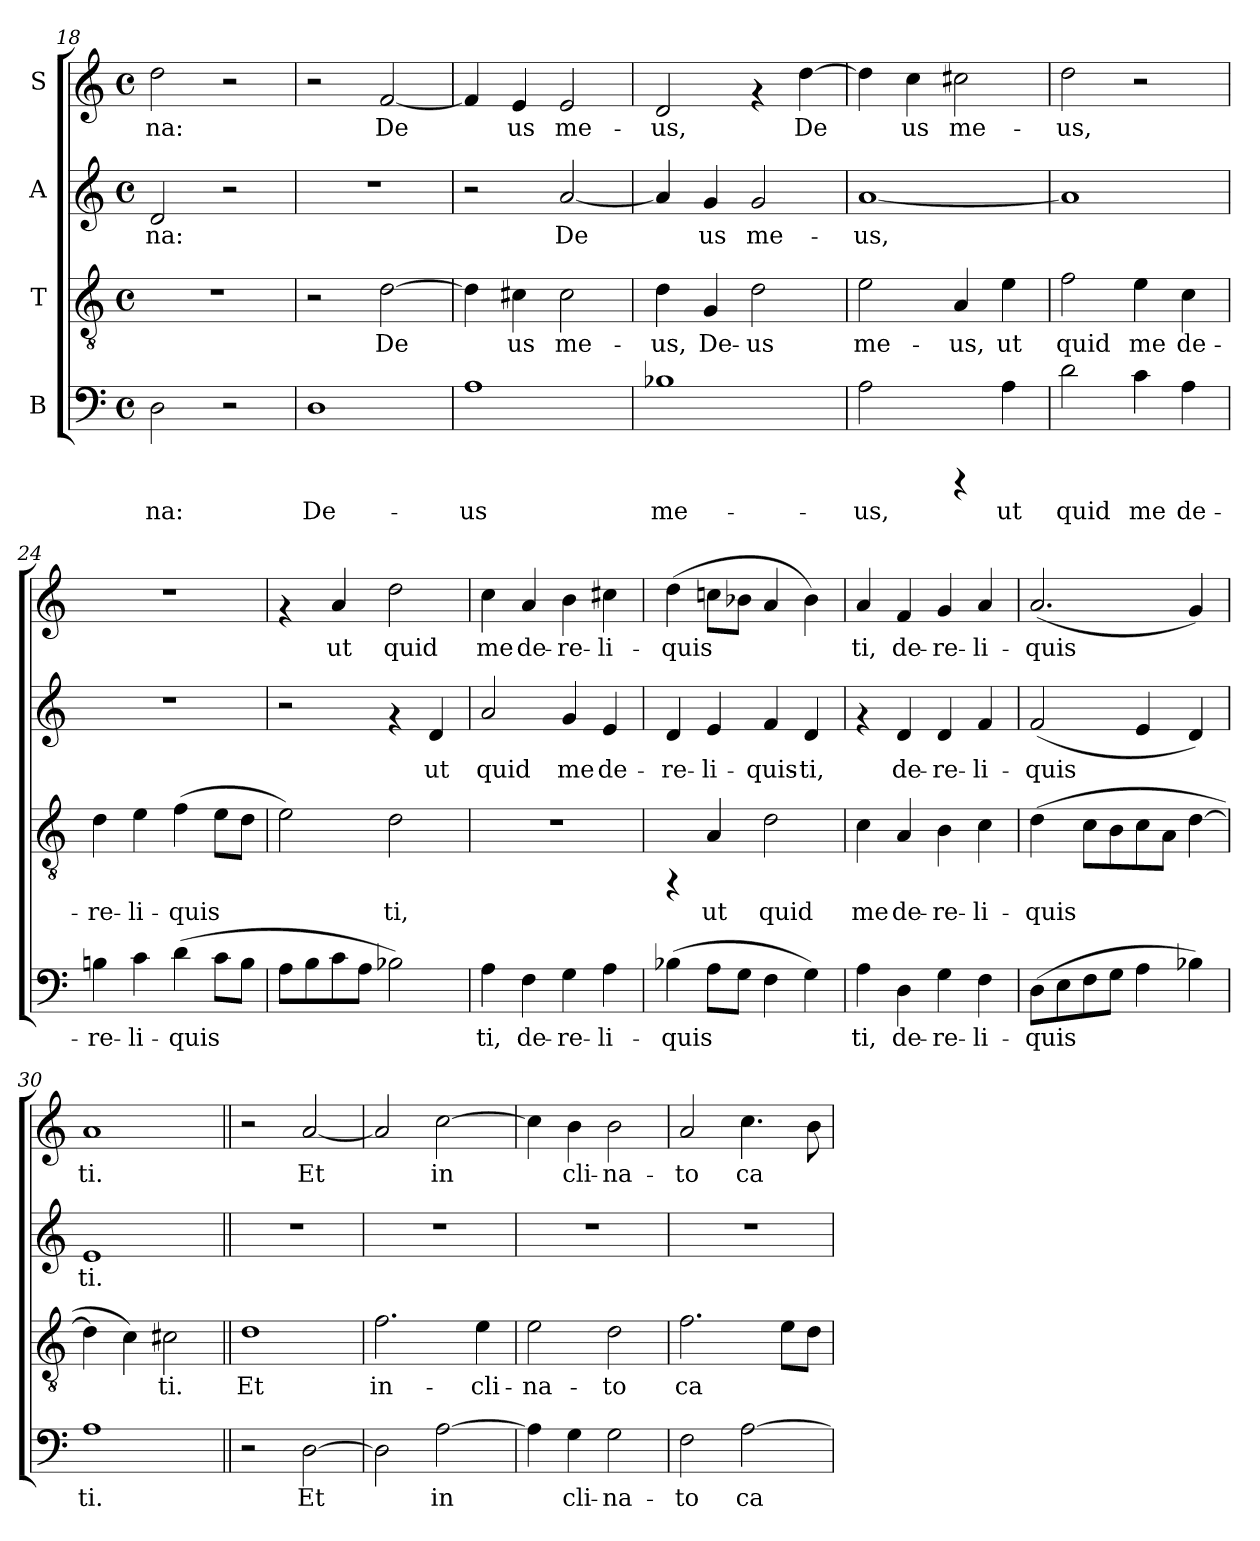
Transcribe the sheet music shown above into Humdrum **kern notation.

**kern	**text	**kern	**text	**kern	**text	**kern	**text
*part4	*part4	*part3	*part3	*part2	*part2	*part1	*part1
*staff4	*staff4	*staff3	*staff3	*staff2	*staff2	*staff1	*staff1
*I"B	*	*I"T	*	*I"A	*	*I"S	*
*clefF4	*	*clefGv2	*	*clefG2	*	*clefG2	*
*k[]	*	*k[]	*	*k[]	*	*k[]	*
*C:	*	*C:	*	*C:	*	*C:	*
*M4/4	*	*M4/4	*	*M4/4	*	*M4/4	*
*met(c)	*	*met(c)	*	*met(c)	*	*met(c)	*
=18	=18	=18	=18	=18	=18	=18	=18
!	!LO:LY:b:cj	!	!	!	!LO:LY:b:cj	!	!LO:LY:b:cj
2D\	-na:	1r	.	2d/	-na:	2dd\	-na:
2r	.	.	.	2r	.	2r	.
!!LO:PB:g=z
=19	=19	=19	=19	=19	=19	=19	=19
!	!LO:LY:b:cj	!	!	!	!	!	!
1D	De-	2r	.	1r	.	2r	.
!	!	!	!LO:LY:b:cj	!	!	!	!LO:LY:b:cj
.	.	[>2d\	De-	.	.	[<2f/	De-
=20	=20	=20	=20	=20	=20	=20	=20
!	!LO:LY:b:cj	!	!LO:LY:b:cj	!	!	!	!LO:LY:b:cj
1A	-us	4d\]	--	2r	.	4f/]	--
!	!	!	!LO:LY:b:cj	!	!	!	!LO:LY:b:cj
.	.	4c#X\	-us	.	.	4e/	-us
!	!	!	!LO:LY:b:cj	!	!LO:LY:b:cj	!	!LO:LY:b:cj
.	.	2c#\	me-	[<2a/	De-	2e/	me-
=21	=21	=21	=21	=21	=21	=21	=21
!	!LO:LY:b:cj	!	!LO:LY:b:cj	!	!LO:LY:b:cj	!	!LO:LY:b:cj
1B-X	me-	4d\	-us,	4a/]	--	2d/	-us,
!	!	!	!LO:LY:b:cj	!	!LO:LY:b:cj	!	!
.	.	4G/	De-	4g/	-us	.	.
!	!	!	!LO:LY:b:cj	!	!LO:LY:b:cj	!	!
.	.	2d\	-us	2g/	me-	4rf	.
!	!	!	!	!	!	!	!LO:LY:b:cj
.	.	.	.	.	.	[>4dd\	De-
=22	=22	=22	=22	=22	=22	=22	=22
!	!LO:LY:b:cj	!	!LO:LY:b:cj	!	!LO:LY:b:cj	!	!LO:LY:b:cj
2A\	-us,	2e\	me-	[<1a	-us,	4dd\]	--
!	!	!	!	!	!	!	!LO:LY:b:cj
.	.	.	.	.	.	4cc\	-us
!	!	!	!LO:LY:b:cj	!	!	!	!LO:LY:b:cj
4rCCC	.	4A/	-us,	.	.	2cc#X\	me-
!	!LO:LY:b:cj	!	!LO:LY:b:cj	!	!	!	!
4A\	ut	4e\	ut	.	.	.	.
=23	=23	=23	=23	=23	=23	=23	=23
!	!LO:LY:b:cj	!	!LO:LY:b:cj	!	!LO:LY:b:cj	!	!LO:LY:b:cj
2d\	quid	2f\	quid	1a]	.	2dd\	-us,
!	!LO:LY:b:cj	!	!LO:LY:b:cj	!	!	!	!
4c\	me	4e\	me	.	.	2r	.
!	!LO:LY:b:cj	!	!LO:LY:b:cj	!	!	!	!
4A\	de-	4c\	de-	.	.	.	.
=24	=24	=24	=24	=24	=24	=24	=24
!	!LO:LY:b:cj	!	!LO:LY:b:cj	!	!	!	!
4Bn\	-re-	4d\	-re-	1r	.	1r	.
!	!LO:LY:b:cj	!	!LO:LY:b:cj	!	!	!	!
4c\	-li-	4e\	-li-	.	.	.	.
!	!LO:LY:b:cj	!	!LO:LY:b:cj	!	!	!	!
(>4d\	-quis-	(>4f\	-quis-	.	.	.	.
!	!LO:LY:b:cj	!	!LO:LY:b:cj	!	!	!	!
8c\L	--	8e\L	--	.	.	.	.
!	!LO:LY:b:cj	!	!LO:LY:b:cj	!	!	!	!
8B\J	--	8d\J	--	.	.	.	.
=25	=25	=25	=25	=25	=25	=25	=25
!	!LO:LY:b:cj	!	!LO:LY:b:cj	!	!	!	!
8A\L	--	2e\)	--	2r	.	4rf	.
!	!LO:LY:b:cj	!	!	!	!	!	!
8B\	--	.	.	.	.	.	.
!	!LO:LY:b:cj	!	!	!	!	!	!LO:LY:b:cj
8c\	--	.	.	.	.	4a/	ut
!	!LO:LY:b:cj	!	!	!	!	!	!
8A\J	--	.	.	.	.	.	.
!	!LO:LY:b:cj	!	!LO:LY:b:cj	!	!	!	!LO:LY:b:cj
2B-X\)	--	2d\	-ti,	4rf	.	2dd\	quid
!	!	!	!	!	!LO:LY:b:cj	!	!
.	.	.	.	4d/	ut	.	.
!!LO:LB:g=z
=26	=26	=26	=26	=26	=26	=26	=26
!	!LO:LY:b:cj	!	!	!	!LO:LY:b:cj	!	!LO:LY:b:cj
4A\	-ti,	1r	.	2a/	quid	4cc\	me
!	!LO:LY:b:cj	!	!	!	!	!	!LO:LY:b:cj
4F\	de-	.	.	.	.	4a/	de-
!	!LO:LY:b:cj	!	!	!	!LO:LY:b:cj	!	!LO:LY:b:cj
4G\	-re-	.	.	4g/	me	4b\	-re-
!	!LO:LY:b:cj	!	!	!	!LO:LY:b:cj	!	!LO:LY:b:cj
4A\	-li-	.	.	4e/	de-	4cc#X\	-li-
=27	=27	=27	=27	=27	=27	=27	=27
!	!LO:LY:b:cj	!	!	!	!LO:LY:b:cj	!	!LO:LY:b:cj
(>4B-X\	-quis-	4rFF	.	4d/	-re-	(>4dd\	-quis-
!	!LO:LY:b:cj	!	!LO:LY:b:cj	!	!LO:LY:b:cj	!	!LO:LY:b:cj
8A\L	--	4A/	ut	4e/	-li-	8ccn\L	--
!	!LO:LY:b:cj	!	!	!	!	!	!LO:LY:b:cj
8G\J	--	.	.	.	.	8b-X\J	--
!	!LO:LY:b:cj	!	!LO:LY:b:cj	!	!LO:LY:b:cj	!	!LO:LY:b:cj
4F\	--	2d\	quid	4f/	-quis-	4a/	--
!	!LO:LY:b:cj	!	!	!	!LO:LY:b:cj	!	!LO:LY:b:cj
4G\)	--	.	.	4d/	-ti,	4b-\)	--
=28	=28	=28	=28	=28	=28	=28	=28
!	!LO:LY:b:cj	!	!LO:LY:b:cj	!	!	!	!LO:LY:b:cj
4A\	-ti,	4c\	me	4rf	.	4a/	-ti,
!	!LO:LY:b:cj	!	!LO:LY:b:cj	!	!LO:LY:b:cj	!	!LO:LY:b:cj
4D\	de-	4A/	de-	4d/	de-	4f/	de-
!	!LO:LY:b:cj	!	!LO:LY:b:cj	!	!LO:LY:b:cj	!	!LO:LY:b:cj
4G\	-re-	4B\	-re-	4d/	-re-	4g/	-re-
!	!LO:LY:b:cj	!	!LO:LY:b:cj	!	!LO:LY:b:cj	!	!LO:LY:b:cj
4F\	-li-	4c\	-li-	4f/	-li-	4a/	-li-
=29	=29	=29	=29	=29	=29	=29	=29
!	!LO:LY:b:cj	!	!LO:LY:b:cj	!	!LO:LY:b:cj	!	!LO:LY:b:cj
(>8D\L	-quis-	(>4d\	-quis-	(<2f/	-quis-	(<2.a/	-quis-
!	!LO:LY:b:cj	!	!	!	!	!	!
8E\	--	.	.	.	.	.	.
!	!LO:LY:b:cj	!	!LO:LY:b:cj	!	!	!	!
8F\	--	8c\L	--	.	.	.	.
!	!LO:LY:b:cj	!	!LO:LY:b:cj	!	!	!	!
8G\J	--	8B\	--	.	.	.	.
!	!LO:LY:b:cj	!	!LO:LY:b:cj	!	!LO:LY:b:cj	!	!
4A\	--	8c\	--	4e/	--	.	.
!	!	!	!LO:LY:b:cj	!	!	!	!
.	.	8A\J	--	.	.	.	.
!	!LO:LY:b:cj	!	!LO:LY:b:cj	!	!LO:LY:b:cj	!	!LO:LY:b:cj
4B-X\)	--	[>4d\	--	4d/)	--	4g/)	--
=30	=30	=30	=30	=30	=30	=30	=30
!	!LO:LY:b:cj	!	!LO:LY:b:cj	!	!LO:LY:b:cj	!	!LO:LY:b:cj
1A	-ti.	4d\]	--	1e	-ti.	1a	-ti.
!	!	!	!LO:LY:b:cj	!	!	!	!
.	.	4c\)	--	.	.	.	.
!	!	!	!LO:LY:b:cj	!	!	!	!
.	.	2c#X\	-ti.	.	.	.	.
=31||	=31||	=31||	=31||	=31||	=31||	=31||	=31||
!	!	!	!LO:LY:b:cj	!	!	!	!
2r	.	1d	Et	1r	.	2r	.
!	!LO:LY:b:cj	!	!	!	!	!	!LO:LY:b:cj
[>2D\	Et	.	.	.	.	[<2a/	Et
=32	=32	=32	=32	=32	=32	=32	=32
!	!LO:LY:b:cj	!	!LO:LY:b:cj	!	!	!	!LO:LY:b:cj
2D\]	.	2.f\	in-	1r	.	2a/]	.
!	!LO:LY:b:cj	!	!	!	!	!	!LO:LY:b:cj
[<2A\	in-	.	.	.	.	[<2cc\	in-
!	!	!	!LO:LY:b:cj	!	!	!	!
.	.	4e\	-cli-	.	.	.	.
!!LO:LB:g=z
=33	=33	=33	=33	=33	=33	=33	=33
!	!LO:LY:b:cj	!	!LO:LY:b:cj	!	!	!	!LO:LY:b:cj
4A\]	--	2e\	-na-	1r	.	4cc\]	--
!	!LO:LY:b:cj	!	!	!	!	!	!LO:LY:b:cj
4G\	-cli-	.	.	.	.	4b\	-cli-
!	!LO:LY:b:cj	!	!LO:LY:b:cj	!	!	!	!LO:LY:b:cj
2G\	-na-	2d\	-to	.	.	2b\	-na-
=34	=34	=34	=34	=34	=34	=34	=34
!	!LO:LY:b:cj	!	!LO:LY:b:cj	!	!	!	!LO:LY:b:cj
2F\	-to	2.f\	ca-	1r	.	2a/	-to
!	!LO:LY:b:cj	!	!	!	!	!	!LO:LY:b:cj
[>2A\	ca-	.	.	.	.	4.cc\	ca-
!	!	!	!LO:LY:b:cj	!	!	!	!
.	.	8e\L	--	.	.	.	.
!	!	!	!LO:LY:b:cj	!	!	!	!LO:LY:b:cj
.	.	8d\J	--	.	.	8b\	--
=	=	=	=	=	=	=	=
*-	*-	*-	*-	*-	*-	*-	*-
